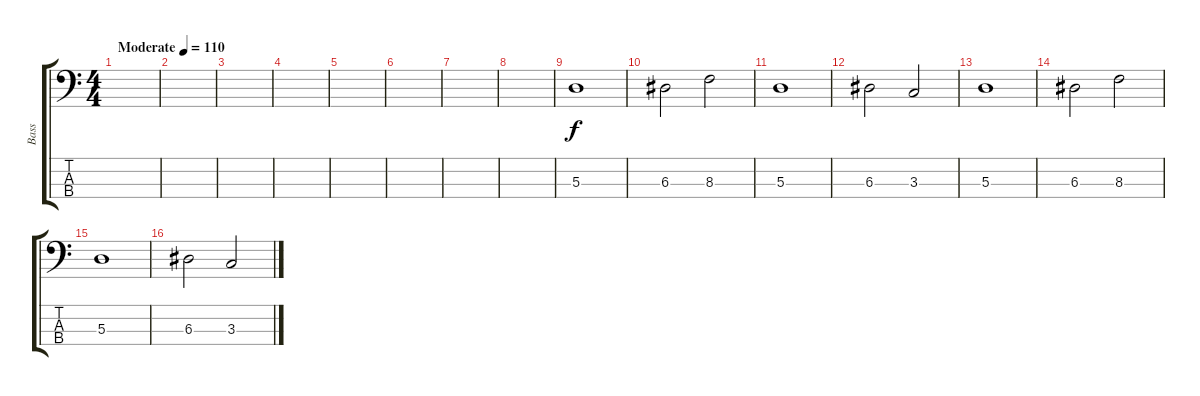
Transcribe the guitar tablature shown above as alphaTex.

\track ("Bass" "Bass") {instrument electricbasspick}
\staff {score tabs}
\tuning (G2 D2 A1 E1) {hide}
\ts (4 4)
\tempo (110 "Moderate")
\clef f4
\ks c
|
|
|
|
|
|
|
|
5.3.1 |
6.3.2 8.3.2 |
5.3.1 |
6.3.2 3.3.2 |
5.3.1 |
6.3.2 8.3.2 |
5.3.1 |
6.3.2 3.3.2
